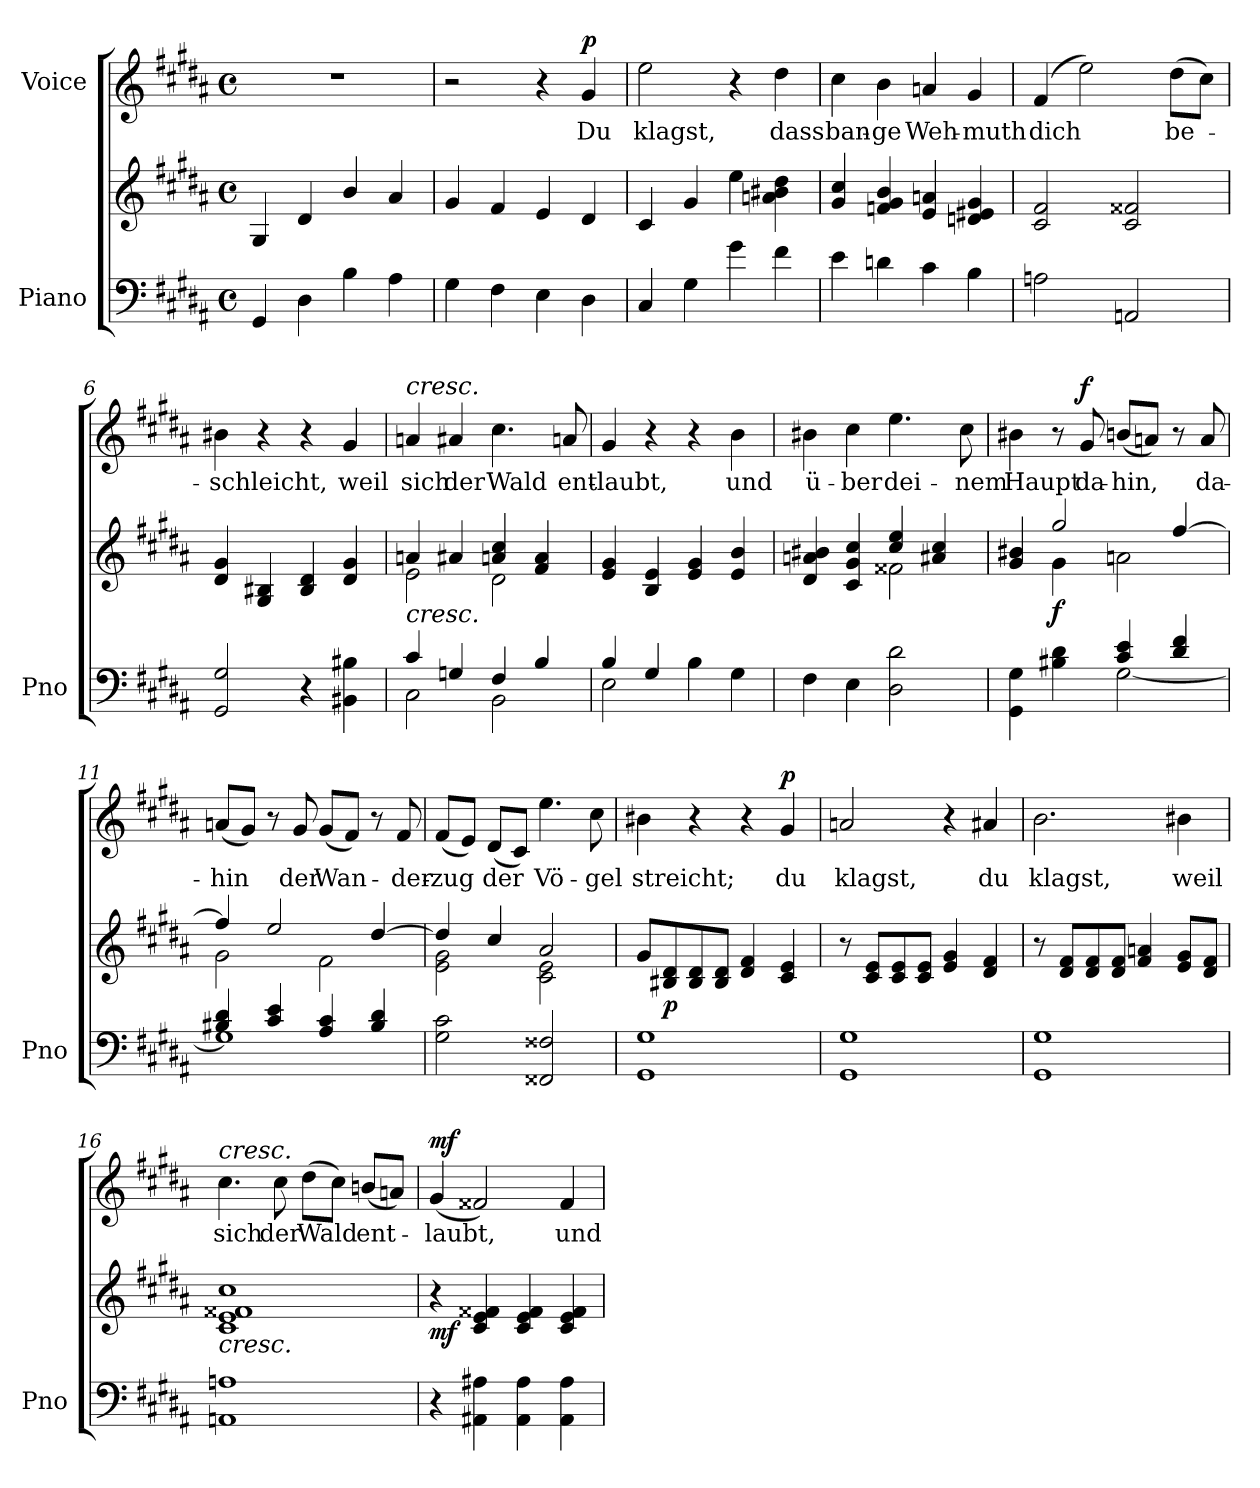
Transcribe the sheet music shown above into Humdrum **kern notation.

**kern	**kern	**dynam	**kern	**text	**dynam
*part2	*part2	*part2	*part1	*part1	*part1
*staff3	*staff2	*staff2/3	*staff1	*staff1	*staff1
*I"Piano	*	*	*I"Voice	*	*
*I'Pno	*	*	*	*	*
*clefF4	*clefG2	*	*clefG2	*	*
*k[f#c#g#d#a#]	*k[f#c#g#d#a#]	*	*k[f#c#g#d#a#]	*	*
*M4/4	*M4/4	*	*M4/4	*	*
*met(c)	*met(c)	*	*met(c)	*	*
*MM100	*MM100	*	*MM100	*	*
=1	=1	=1	=1	=1	=1
!	!	!LO:DY:b	!	!	!
!	!	!LO:DY:n=1:b	!	!	!
4GG#/	4G#/	p other-dynamics	1r	.	.
4D#\	4d#/	.	.	.	.
4B\	4b/	.	.	.	.
4A#\	4a#/	.	.	.	.
=2	=2	=2	=2	=2	=2
4G#\	4g#/	.	2r	.	.
4F#\	4f#/	.	.	.	.
4E\	4e/	.	4r	.	.
!	!	!	!	!LO:LY:b	!LO:DY:a
4D#\	4d#/	.	4g#/	Du	p
=3	=3	=3	=3	=3	=3
!	!	!	!	!LO:LY:b	!
4C#/	4c#/	.	2ee\	klagst,	.
4G#\	4g#/	.	.	.	.
4g#\	4ee\	.	4r	.	.
!	!	!	!	!LO:LY:b	!
4f#\	4an\ 4b#X\ 4dd#\	.	4dd#\	dass	.
=4	=4	=4	=4	=4	=4
!	!	!	!	!LO:LY:b	!
4e\	4g#/ 4cc#/	.	4cc#\	ban-	.
!	!	!	!	!LO:LY:b	!
4dn\	4fn/ 4g#/ 4b/	.	4b\	-ge	.
!	!	!	!	!LO:LY:b	!
4c#\	4e/ 4an/	.	4an/	Weh-	.
!	!	!	!	!LO:LY:b	!
4B\	4dn/ 4e#X/ 4g#/	.	4g#/	-muth	.
!!LO:LB:g=z
=5	=5	=5	=5	=5	=5
!	!	!	!	!LO:LY:b	!
2An\	2c#/ 2f#/	.	(>4f#/	dich	.
.	.	.	2ee\)	.	.
2AAn/	2c#/ 2f##X/	.	.	.	.
!	!	!	!	!LO:LY:b	!
.	.	.	(>8dd#\L	be-	.
.	.	.	8cc#\J)	.	.
=6	=6	=6	=6	=6	=6
!	!	!	!	!LO:LY:b	!
2GG#/ 2G#/	4d#/ 4g#/	.	4b#X\	-schleicht,	.
.	4G#/ 4B#X/	.	4r	.	.
4r	4B#/ 4d#/	.	4r	.	.
!	!	!	!	!LO:LY:b	!
4BB#X\ 4B#X\	4d#/ 4g#/	.	4g#/	weil	.
=7	=7	=7	=7	=7	=7
*^	*^	*	*	*	*
!	!	!	!	!	!LO:TX:a:i:t=cresc.	!	!
!	!	!LO:TX:b:i:t=cresc.	!	!	!	!	!
!	!	!	!	!	!	!LO:LY:b	!
4c#/	2C#\	4an/	2e\	.	4an/	sich	.
!	!	!	!	!	!	!LO:LY:b	!
4Gn/	.	4a#X/	.	.	4a#X/	der	.
!	!	!	!	!	!	!LO:LY:b	!
4F#/	2BB\	4an/ 4cc#/	2d#\	.	4.cc#\	Wald	.
4B/	.	4f#/ 4a/	.	.	.	.	.
!	!	!	!	!	!	!LO:LY:b	!
.	.	.	.	.	8an/	ent-	.
*	*	*v	*v	*	*	*	*
=8	=8	=8	=8	=8	=8	=8
!	!	!	!	!	!LO:LY:b	!
4B/	2E\	4e/ 4g#/	.	4g#/	-laubt,	.
4G#/	.	4B/ 4e/	.	4r	.	.
4B\	2ryy	4e/ 4g#/	.	4r	.	.
!	!	!	!	!	!LO:LY:b	!
4G#\	.	4e/ 4b/	.	4b\	und	.
*v	*v	*	*	*	*	*
=9	=9	=9	=9	=9	=9
*	*^	*	*	*	*
!	!	!	!	!	!LO:LY:b	!
4F#\	4d#/ 4an/ 4b#X/	2ryy	.	4b#X\	ü-	.
!	!	!	!	!	!LO:LY:b	!
4E\	4c#/ 4g#/ 4cc#/	.	.	4cc#\	-ber	.
!	!	!	!	!	!LO:LY:b	!
2D#\ 2d#\	4cc#/ 4ee/	2f##X\	.	4.ee\	dei-	.
.	4a#X/ 4cc#/	.	.	.	.	.
!	!	!	!	!	!LO:LY:b	!
.	.	.	.	8cc#\	-nem	.
!!LO:LB:g=z
=10	=10	=10	=10	=10	=10	=10
*^	*	*	*	*	*	*
!	!	!	!	!	!	!LO:LY:b	!
2rFyy	4GG#\ 4G#\	4g#/ 4b#X/	4rgyy	.	4b#X\	Haupt	.
!	!	!	!	!LO:DY:b	!	!	!
.	4B#X\ 4d#\	2gg#/	4g#\	f	8r	.	.
!	!	!	!	!	!	!LO:LY:b	!LO:DY:a
.	.	.	.	.	8g#/	da-	f
!	!	!	!	!	!	!LO:LY:b	!
4c#/ 4e/	[2G#\	.	2an\	.	(<8bn/L	-hin,	.
.	.	.	.	.	8an/J)	.	.
4d#/ 4f#/	.	[4ff#/	.	.	8r	.	.
!	!	!	!	!	!	!LO:LY:b	!
.	.	.	.	.	8a/	da-	.
=11	=11	=11	=11	=11	=11	=11	=11
!	!	!	!	!	!	!LO:LY:b	!
4B#X/ 4d#/	1G#]	4ff#/]	2g#\	.	(<8an/L	-hin	.
.	.	.	.	.	8g#/J)	.	.
4c#/ 4e/	.	2ee/	.	.	8r	.	.
!	!	!	!	!	!	!LO:LY:b	!
.	.	.	.	.	8g#/	der	.
!	!	!	!	!	!	!LO:LY:b	!
4A#/ 4c#/	.	.	2f#\	.	(<8g#/L	Wan-	.
.	.	.	.	.	8f#/J)	.	.
4B#/ 4d#/	.	[4dd#/	.	.	8r	.	.
!	!	!	!	!	!	!LO:LY:b	!
.	.	.	.	.	8f#/	-der-	.
*v	*v	*	*	*	*	*	*
=12	=12	=12	=12	=12	=12	=12
!	!	!	!	!	!LO:LY:b	!
2G#\ 2c#\	4dd#/]	2e\ 2g#\	.	(<8f#/L	-zug	.
.	.	.	.	8e/J)	.	.
!	!	!	!	!	!LO:LY:b	!
.	4cc#/	.	.	(<8d#/L	der	.
.	.	.	.	8c#/J)	.	.
!	!	!	!	!	!LO:LY:b	!
2FF##X/ 2F##X/	2a#/	2c#\ 2e\	.	4.ee\	Vö-	.
!	!	!	!	!	!LO:LY:b	!
.	.	.	.	8cc#\	-gel	.
*	*v	*v	*	*	*	*
=13	=13	=13	=13	=13	=13
!	!	!	!	!LO:LY:b	!
1GG# 1G#	8g#/L	.	4b#X\	streicht;	.
!	!	!LO:DY:b	!	!	!
.	8B#X/ 8d#/	p	.	.	.
.	8B#/ 8d#/	.	4r	.	.
.	8B#/ 8d#/J	.	.	.	.
.	4d#/ 4f#/	.	4r	.	.
!	!	!	!	!LO:LY:b	!LO:DY:a
.	4c#/ 4e/	.	4g#/	du	p
!!LO:PB:g=z
=14	=14	=14	=14	=14	=14
!	!	!	!	!LO:LY:b	!
1GG# 1G#	8r	.	2an/	klagst,	.
.	8c#/ 8e/L	.	.	.	.
.	8c#/ 8e/	.	.	.	.
.	8c#/ 8e/J	.	.	.	.
.	4e/ 4g#/	.	4r	.	.
!	!	!	!	!LO:LY:b	!
.	4d#/ 4f#/	.	4a#X/	du	.
=15	=15	=15	=15	=15	=15
!	!	!	!	!LO:LY:b	!
1GG# 1G#	8r	.	2.b\	klagst,	.
.	8d#/ 8f#/L	.	.	.	.
.	8d#/ 8f#/	.	.	.	.
.	8d#/ 8f#/J	.	.	.	.
.	4f#/ 4an/	.	.	.	.
!	!	!	!	!LO:LY:b	!
.	8e/ 8g#/L	.	4b#X\	weil	.
.	8d#/ 8f#/J	.	.	.	.
=16	=16	=16	=16	=16	=16
!	!	!	!LO:TX:a:i:t=cresc.	!	!
!	!LO:TX:b:i:t=cresc.	!	!	!	!
!	!	!	!	!LO:LY:b	!
1AAn 1An	1c# 1e 1f##X 1cc#	.	4.cc#\	sich	.
!	!	!	!	!LO:LY:b	!
.	.	.	8cc#\	der	.
!	!	!	!	!LO:LY:b	!
.	.	.	(>8dd#\L	Wald	.
.	.	.	8cc#\J)	.	.
!	!	!	!	!LO:LY:b	!
.	.	.	(<8bn/L	ent-	.
.	.	.	8an/J)	.	.
=17	=17	=17	=17	=17	=17
!	!	!LO:DY:b	!	!LO:LY:b	!LO:DY:a
4r	4r	mf	(<4g#/	-laubt,	mf
4AA#X\ 4A#X\	4c#/ 4e/ 4f##X/	.	2f##X/)	.	.
4AA#\ 4A#\	4c#/ 4e/ 4f##/	.	.	.	.
!	!	!	!	!LO:LY:b	!
4AA#\ 4A#\	4c#/ 4e/ 4f##/	.	4f##/	und	.
=	=	=	=	=	=
*-	*-	*-	*-	*-	*-
